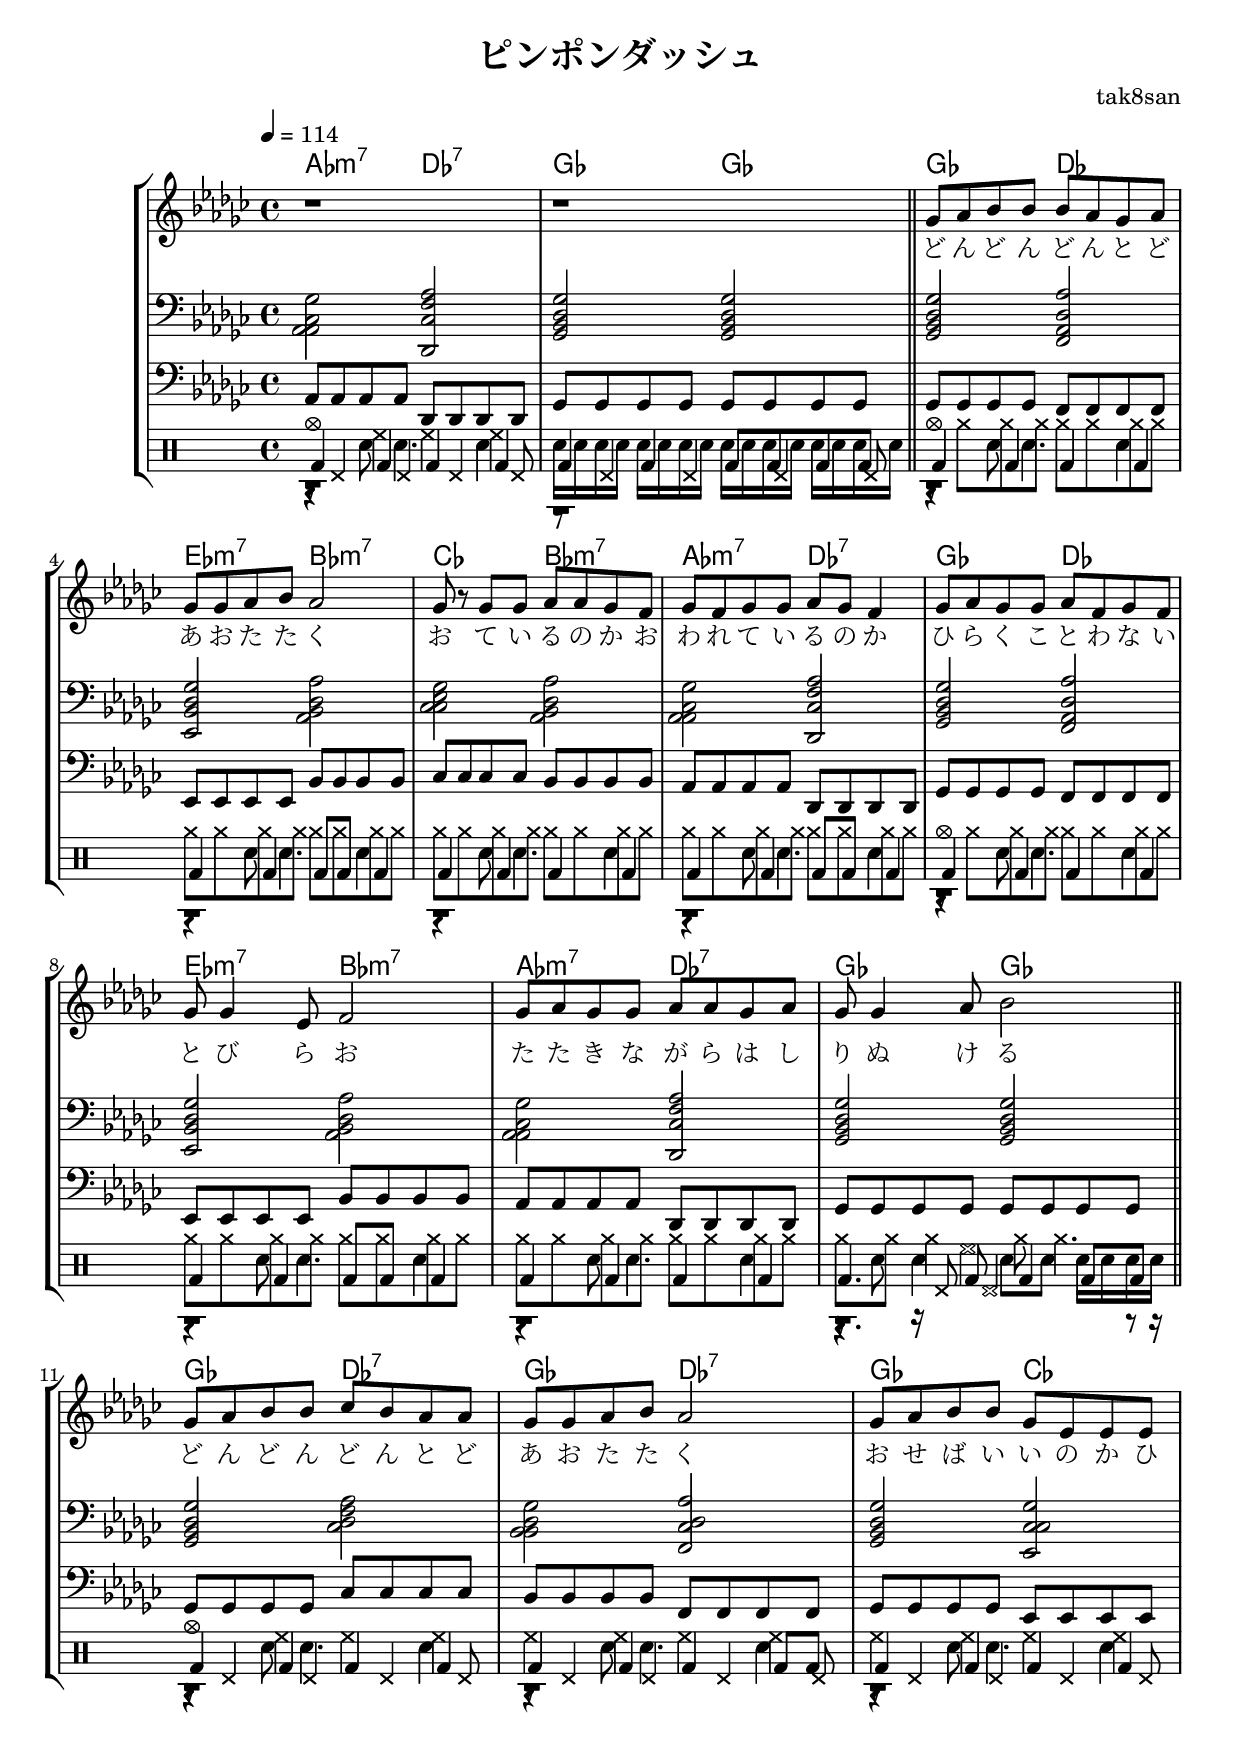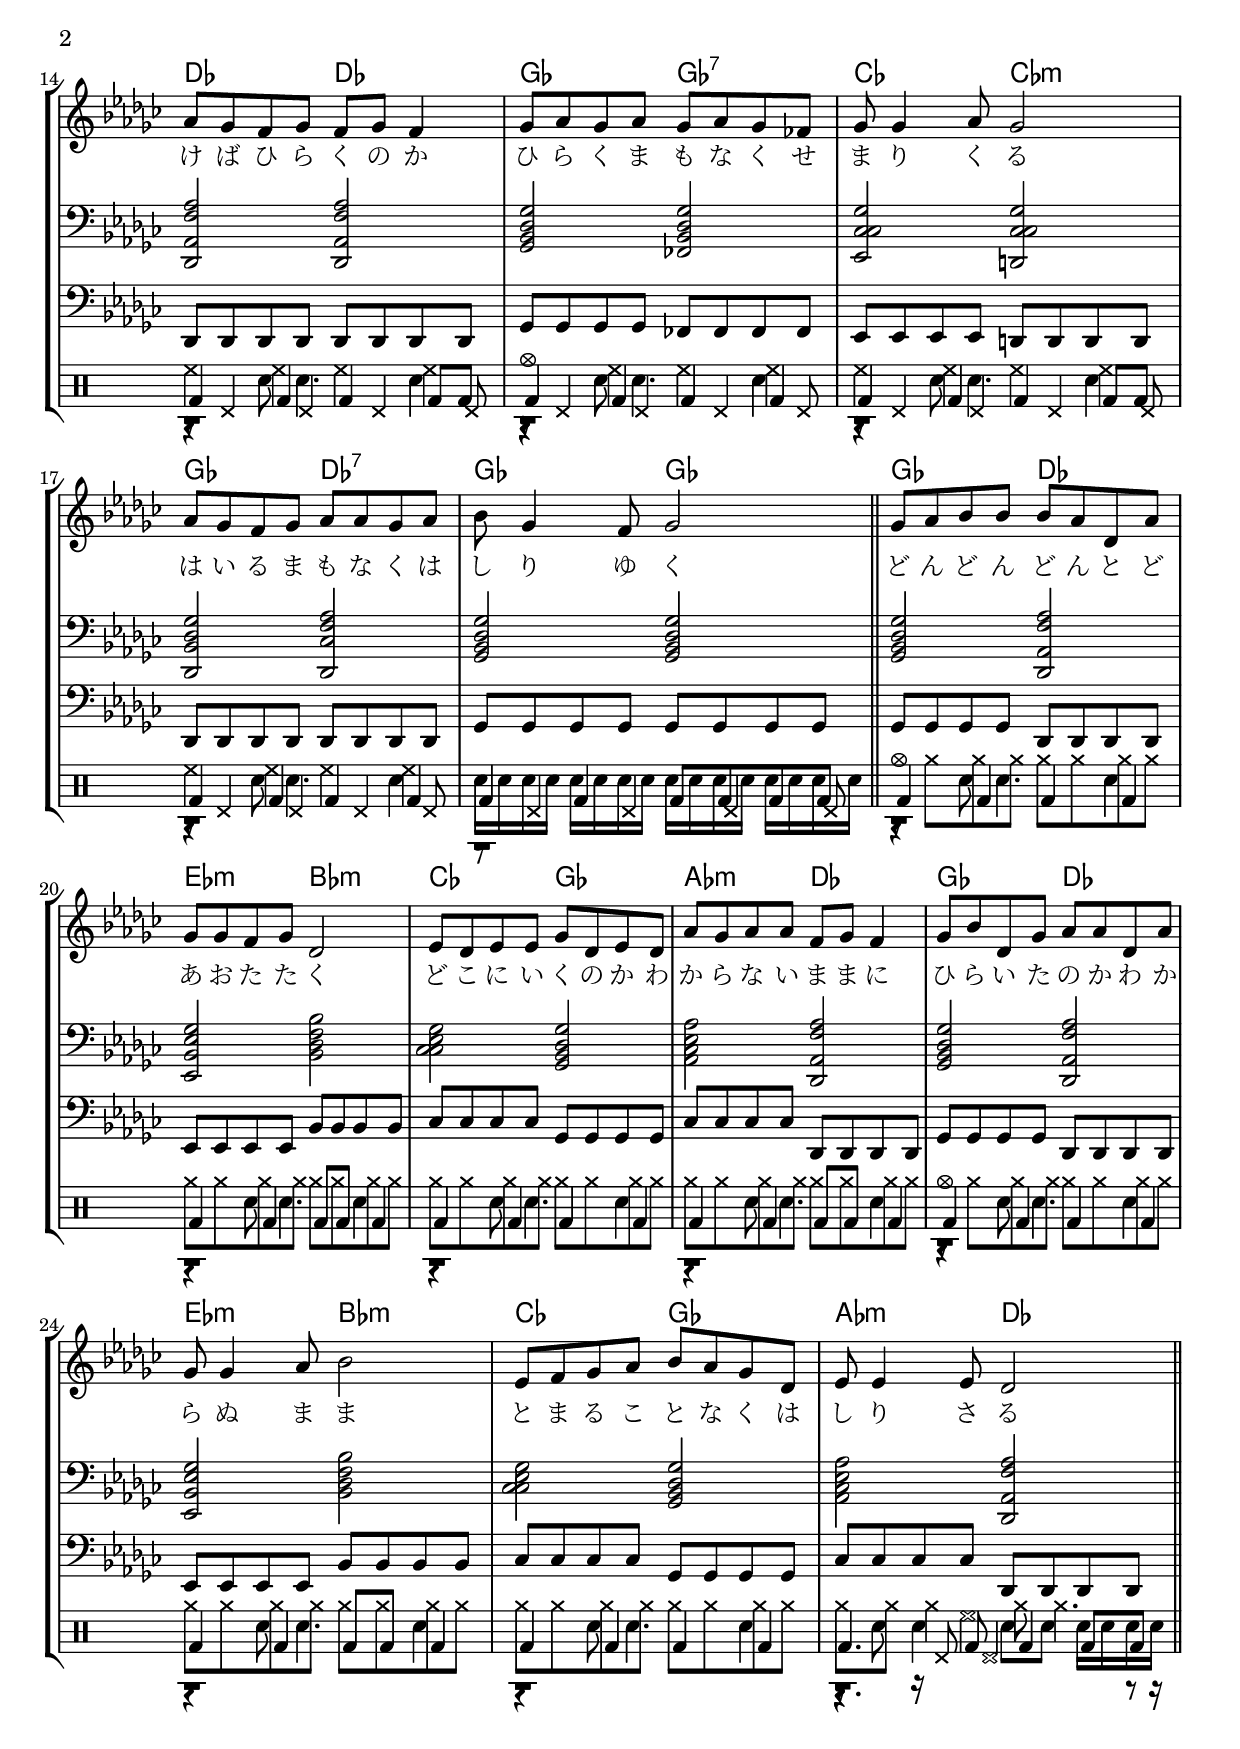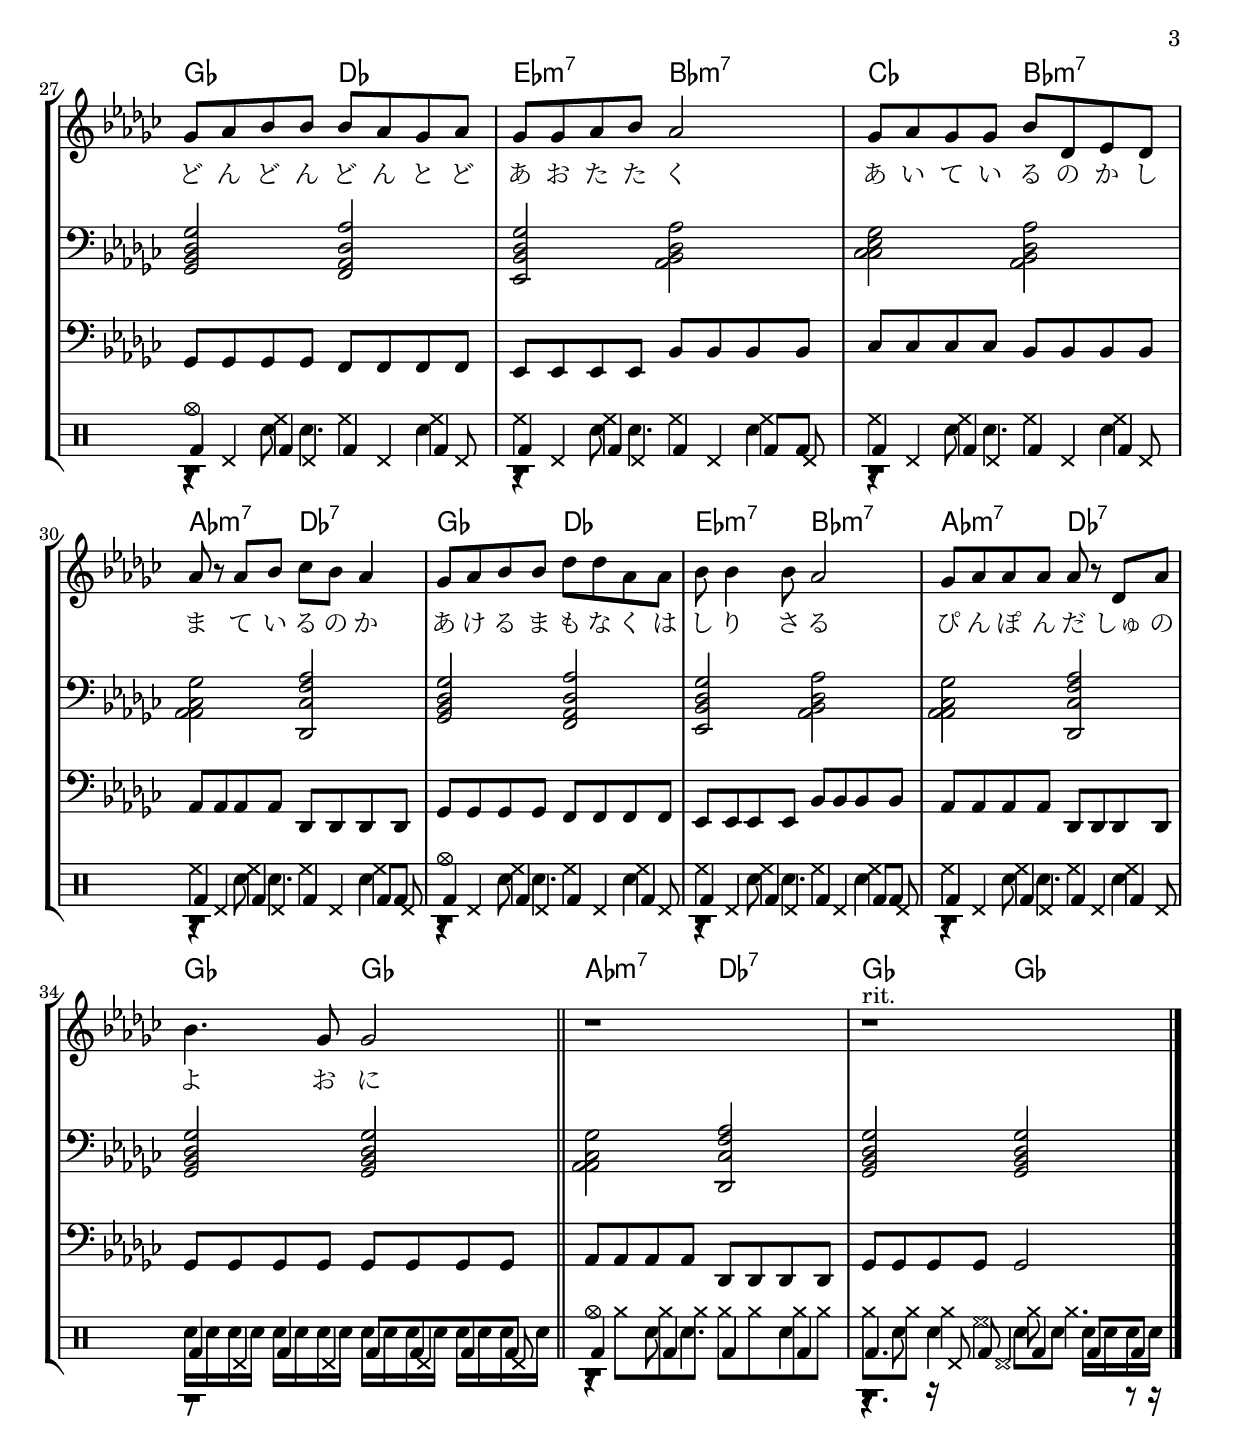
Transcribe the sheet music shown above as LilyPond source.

\version "2.12.1"

\header {
	title = \markup {ピンポンダッシュ}
	composer = \markup \center-column {tak8san}
}

harmony = \chordmode {
	as2:min7 des:7 ges ges 

	ges des es:min7 bes:min7 ces bes:min7 as:min7 des:7 ges des es:min7 bes:min7 as:min7 des:7 ges ges 

	ges des:7 ges des:7 ges ces des des ges ges:7 ces ces:m ges des:7 ges ges 

	ges des es:m bes:m ces ges as:m des ges des es:m bes:m ces ges as:m des 

	ges des es:min7 bes:min7 ces bes:min7 as:min7 des:7 ges des es:min7 bes:min7 as:min7 des:7 ges ges 

	as:min7 des:7 ges ges 
}

melody = {
	\key ges \major
	\tempo 4 = 114
	r1 | r1   
	\set Staff.midiInstrument = #"fss0.35"
	\set Staff.midiMinimumVolume = #0.7
	\set Staff.midiMaximumVolume = #0.9
	ges'8  as'8  bes'8  bes'8  bes'8  as'8  ges'8  as'8 
	ges'8  ges'8  as'8  bes'8  as'2 
	ges'8  r8  ges'8  ges'8  as'8  as'8  ges'8  f'8 
	ges'8  f'8  ges'8  ges'8  as'8  ges'8  f'4 
	ges'8  as'8  ges'8  ges'8  as'8  f'8  ges'8  f'8 
	ges'8  ges'4  es'8  f'2 
	ges'8  as'8  ges'8  ges'8  as'8  as'8  ges'8  as'8 
	ges'8  ges'4  as'8  bes'2
	\set Staff.midiInstrument = #"fss0.35"
	\set Staff.midiMinimumVolume = #0.7
	\set Staff.midiMaximumVolume = #0.9
	ges'8  as'8  bes'8  bes'8  ces''8  bes'8  as'8  as'8 
	ges'8  ges'8  as'8  bes'8  as'2 
	ges'8  as'8  bes'8  bes'8  ges'8  es'8  es'8  es'8 
	as'8  ges'8  f'8  ges'8  f'8  ges'8  f'4 
	ges'8  as'8  ges'8  as'8  ges'8  as'8  ges'8  fes'8 
	ges'8  ges'4  as'8  ges'2 
	as'8  ges'8  f'8  ges'8  as'8  as'8  ges'8  as'8 
	bes'8  ges'4  f'8  ges'2
	\set Staff.midiInstrument = #"fss0.35"
	\set Staff.midiMinimumVolume = #0.7
	\set Staff.midiMaximumVolume = #0.9
	ges'8  as'8  bes'8  bes'8  bes'8  as'8  des'8  as'8 
	ges'8  ges'8  f'8  ges'8  des'2 
	es'8  des'8  es'8  es'8  ges'8  des'8  es'8  des'8 
	as'8  ges'8  as'8  as'8  f'8  ges'8  f'4 
	ges'8  bes'8  des'8  ges'8  as'8  as'8  des'8  as'8 
	ges'8  ges'4  as'8  bes'2 
	es'8  f'8  ges'8  as'8  bes'8  as'8  ges'8  des'8 
	es'8  es'4  es'8  des'2
	\set Staff.midiInstrument = #"fss0.35"
	\set Staff.midiMinimumVolume = #0.7
	\set Staff.midiMaximumVolume = #0.9
	ges'8  as'8  bes'8  bes'8  bes'8  as'8  ges'8  as'8 
	ges'8  ges'8  as'8  bes'8  as'2 
	ges'8  as'8  ges'8  ges'8  bes'8  des'8  es'8  des'8 
	as'8  r8  as'8  bes'8  ces''8  bes'8  as'4 
	ges'8  as'8  bes'8  bes'8  des''8  des''8  as'8  as'8 
	bes'8  bes'4  bes'8  as'2 
	ges'8  as'8  as'8  as'8  as'8  r8  des'8  as'8 
	bes'4.  ges'8  ges'2
	r1 | r1^"rit." \bar "|."
}

words = \lyricmode {
	
	ど  ん  ど  ん  ど  ん  と  ど  あ  お  た  た  く  お  て  い  る  の  か  お  わ  れ  て  い  る  の  か  ひ  ら  く  こ  と  わ  な  い  と  び  ら  お  た  た  き  な  が  ら  は  し  り  ぬ  け  る  
	ど  ん  ど  ん  ど  ん  と  ど  あ  お  た  た  く  お  せ  ば  い  い  の  か  ひ  け  ば  ひ  ら  く  の  か  ひ  ら  く  ま  も  な  く  せ  ま  り  く  る  は  い  る  ま  も  な  く  は  し  り  ゆ  く  
	ど  ん  ど  ん  ど  ん  と  ど  あ  お  た  た  く  ど  こ  に  い  く  の  か  わ  か  ら  な  い  ま  ま  に  ひ  ら  い  た  の  か  わ  か  ら  ぬ  ま  ま  と  ま  る  こ  と  な  く  は  し  り  さ  る  
	ど  ん  ど  ん  ど  ん  と  ど  あ  お  た  た  く  あ  い  て  い  る  の  か  し  ま  て  い  る  の  か  あ  け  る  ま  も  な  く  は  し  り  さ  る  ぴ  ん  ぽ  ん  だ  しゅ  の  よ  お  に  
	
}

tempochange = {
	\tempo 4 = 114
	r1 | r1 \bar "||"
	\tempo 4 = 114
	r1 | r1 | r1 | r1 | r1 | r1 | r1 | r1 \bar "||"
	\tempo 4 = 114
	r1 | r1 | r1 | r1 | r1 | r1 | r1 | r1 \bar "||"
	\tempo 4 = 114
	r1 | r1 | r1 | r1 | r1 | r1 | r1 | r1 \bar "||"
	\tempo 4 = 114
	r1 | r1 | r1 | r1 | r1 | r1 | r1 | r1 \bar "||"
	\tempo 4 = 114
	r1 | \tempo 4 = 85 r2 \tempo 4 = 76 r2 \bar "|."
}

mainacc = {
	\clef bass
	\set Staff.midiInstrument = #"Rock Organ"
	\set Staff.midiMinimumVolume = #0.3
	\set Staff.midiMaximumVolume = #0.6
	\key ges \major
	\tempo 4 = 114
	<as, as, ces ges>2
	<des, ces f as>2
	<ges, bes, des ges>2
	<ges, bes, des ges>2
	\bar "||"

	\set Staff.midiInstrument = #"Rock Organ"
	\set Staff.midiMinimumVolume = #0.3
	\set Staff.midiMaximumVolume = #0.6
	<ges, bes, des ges>2
	<f, as, des as>2
	<es, bes, des ges>2
	<bes, as, des as>2
	<ces ces es ges>2
	<bes, as, des as>2
	<as, as, ces ges>2
	<des, ces f as>2
	<ges, bes, des ges>2
	<f, as, des as>2
	<es, bes, des ges>2
	<bes, as, des as>2
	<as, as, ces ges>2
	<des, ces f as>2
	<ges, bes, des ges>2
	<ges, bes, des ges>2
	\bar "||"

	\set Staff.midiInstrument = #"Rock Organ"
	\set Staff.midiMinimumVolume = #0.3
	\set Staff.midiMaximumVolume = #0.6
	<ges, bes, des ges>2
	<ces des f as>2
	<bes, bes, des ges>2
	<f, ces des as>2
	<ges, bes, des ges>2
	<es, ces ces ges>2
	<des, as, f as>2
	<des, as, f as>2
	<ges, bes, des ges>2
	<fes, bes, des ges>2
	<es, ces ces ges>2
	<d, ces ces ges>2
	<des, bes, des ges>2
	<des, ces f as>2
	<ges, bes, des ges>2
	<ges, bes, des ges>2
	\bar "||"

	\set Staff.midiInstrument = #"Rock Organ"
	\set Staff.midiMinimumVolume = #0.3
	\set Staff.midiMaximumVolume = #0.6
	<ges, bes, des ges>2
	<des, as, f as>2
	<es, bes, es ges>2
	<bes, des f bes>2
	<ces ces es ges>2
	<ges, bes, des ges>2
	<ces as, es as>2
	<des, as, f as>2
	<ges, bes, des ges>2
	<des, as, f as>2
	<es, bes, es ges>2
	<bes, des f bes>2
	<ces ces es ges>2
	<ges, bes, des ges>2
	<ces as, es as>2
	<des, as, f as>2
	\bar "||"

	\set Staff.midiInstrument = #"Rock Organ"
	\set Staff.midiMinimumVolume = #0.3
	\set Staff.midiMaximumVolume = #0.6
	<ges, bes, des ges>2
	<f, as, des as>2
	<es, bes, des ges>2
	<bes, as, des as>2
	<ces ces es ges>2
	<bes, as, des as>2
	<as, as, ces ges>2
	<des, ces f as>2
	<ges, bes, des ges>2
	<f, as, des as>2
	<es, bes, des ges>2
	<bes, as, des as>2
	<as, as, ces ges>2
	<des, ces f as>2
	<ges, bes, des ges>2
	<ges, bes, des ges>2
	\bar "||"

	\set Staff.midiInstrument = #"Rock Organ"
	\set Staff.midiMinimumVolume = #0.3
	\set Staff.midiMaximumVolume = #0.6
	<as, as, ces ges>2
	<des, ces f as>2
	<ges, bes, des ges>2
	<ges, bes, des ges>2
	\bar "|."
}

subacc = {
	\clef bass
	\set Staff.midiInstrument = #"Lead 8 (bass+lead)"
	\set Staff.midiMinimumVolume = #0.3
	\set Staff.midiMaximumVolume = #0.6
	\key ges \major
	\tempo 4 = 114
	as,8 as,8 as,8 as,8
	des,8 des,8 des,8 des,8
	ges,8 ges,8 ges,8 ges,8
	ges,8 ges,8 ges,8 ges,8
	\bar "||"

	\set Staff.midiInstrument = #"Lead 8 (bass+lead)"
	\set Staff.midiMinimumVolume = #0.3
	\set Staff.midiMaximumVolume = #0.6
	ges,8 ges,8 ges,8 ges,8
	f,8 f,8 f,8 f,8
	es,8 es,8 es,8 es,8
	bes,8 bes,8 bes,8 bes,8
	ces8 ces8 ces8 ces8
	bes,8 bes,8 bes,8 bes,8
	as,8 as,8 as,8 as,8
	des,8 des,8 des,8 des,8
	ges,8 ges,8 ges,8 ges,8
	f,8 f,8 f,8 f,8
	es,8 es,8 es,8 es,8
	bes,8 bes,8 bes,8 bes,8
	as,8 as,8 as,8 as,8
	des,8 des,8 des,8 des,8
	ges,8 ges,8 ges,8 ges,8
	ges,8 ges,8 ges,8 ges,8
	\bar "||"

	\set Staff.midiInstrument = #"Lead 8 (bass+lead)"
	\set Staff.midiMinimumVolume = #0.3
	\set Staff.midiMaximumVolume = #0.6
	ges,8 ges,8 ges,8 ges,8
	ces8 ces8 ces8 ces8
	bes,8 bes,8 bes,8 bes,8
	f,8 f,8 f,8 f,8
	ges,8 ges,8 ges,8 ges,8
	es,8 es,8 es,8 es,8
	des,8 des,8 des,8 des,8
	des,8 des,8 des,8 des,8
	ges,8 ges,8 ges,8 ges,8
	fes,8 fes,8 fes,8 fes,8
	es,8 es,8 es,8 es,8
	d,8 d,8 d,8 d,8
	des,8 des,8 des,8 des,8
	des,8 des,8 des,8 des,8
	ges,8 ges,8 ges,8 ges,8
	ges,8 ges,8 ges,8 ges,8
	\bar "||"

	\set Staff.midiInstrument = #"Lead 8 (bass+lead)"
	\set Staff.midiMinimumVolume = #0.3
	\set Staff.midiMaximumVolume = #0.6
	ges,8 ges,8 ges,8 ges,8
	des,8 des,8 des,8 des,8
	es,8 es,8 es,8 es,8
	bes,8 bes,8 bes,8 bes,8
	ces8 ces8 ces8 ces8
	ges,8 ges,8 ges,8 ges,8
	ces8 ces8 ces8 ces8
	des,8 des,8 des,8 des,8
	ges,8 ges,8 ges,8 ges,8
	des,8 des,8 des,8 des,8
	es,8 es,8 es,8 es,8
	bes,8 bes,8 bes,8 bes,8
	ces8 ces8 ces8 ces8
	ges,8 ges,8 ges,8 ges,8
	ces8 ces8 ces8 ces8
	des,8 des,8 des,8 des,8
	\bar "||"

	\set Staff.midiInstrument = #"Lead 8 (bass+lead)"
	\set Staff.midiMinimumVolume = #0.3
	\set Staff.midiMaximumVolume = #0.6
	ges,8 ges,8 ges,8 ges,8
	f,8 f,8 f,8 f,8
	es,8 es,8 es,8 es,8
	bes,8 bes,8 bes,8 bes,8
	ces8 ces8 ces8 ces8
	bes,8 bes,8 bes,8 bes,8
	as,8 as,8 as,8 as,8
	des,8 des,8 des,8 des,8
	ges,8 ges,8 ges,8 ges,8
	f,8 f,8 f,8 f,8
	es,8 es,8 es,8 es,8
	bes,8 bes,8 bes,8 bes,8
	as,8 as,8 as,8 as,8
	des,8 des,8 des,8 des,8
	ges,8 ges,8 ges,8 ges,8
	ges,8 ges,8 ges,8 ges,8
	\bar "||"

	\set Staff.midiInstrument = #"Lead 8 (bass+lead)"
	\set Staff.midiMinimumVolume = #0.3
	\set Staff.midiMaximumVolume = #0.6
	as,8 as,8 as,8 as,8
	des,8 des,8 des,8 des,8
	ges,8 ges,8 ges,8 ges,8
	ges,2
	\bar "|."
}

percA = {
	\drummode {
	r4 hh4 hh4 hh4  |r1  \bar "||"
	r8 cymr8 cymr8 cymr8 cymr8 cymr8 cymr8 cymr8  |cymr8 cymr8 cymr8 cymr8 cymr8 cymr8 cymr8 cymr8  |cymr8 cymr8 cymr8 cymr8 cymr8 cymr8 cymr8 cymr8  |cymr8 cymr8 cymr8 cymr8 cymr8 cymr8 cymr8 cymr8  |r8 cymr8 cymr8 cymr8 cymr8 cymr8 cymr8 cymr8  |cymr8 cymr8 cymr8 cymr8 cymr8 cymr8 cymr8 cymr8  |cymr8 cymr8 cymr8 cymr8 cymr8 cymr8 cymr8 cymr8  |cymr8 cymr8 cymr4 cymr8 cymr4.  \bar "||"
	r4 hh4 hh4 hh4  |hh4 hh4 hh4 hh4  |hh4 hh4 hh4 hh4  |hh4 hh4 hh4 hh4  |r4 hh4 hh4 hh4  |hh4 hh4 hh4 hh4  |hh4 hh4 hh4 hh4  |r1  \bar "||"
	r8 cymr8 cymr8 cymr8 cymr8 cymr8 cymr8 cymr8  |cymr8 cymr8 cymr8 cymr8 cymr8 cymr8 cymr8 cymr8  |cymr8 cymr8 cymr8 cymr8 cymr8 cymr8 cymr8 cymr8  |cymr8 cymr8 cymr8 cymr8 cymr8 cymr8 cymr8 cymr8  |r8 cymr8 cymr8 cymr8 cymr8 cymr8 cymr8 cymr8  |cymr8 cymr8 cymr8 cymr8 cymr8 cymr8 cymr8 cymr8  |cymr8 cymr8 cymr8 cymr8 cymr8 cymr8 cymr8 cymr8  |cymr8 cymr8 cymr4 cymr8 cymr4.  \bar "||"
	r4 hh4 hh4 hh4  |hh4 hh4 hh4 hh4  |hh4 hh4 hh4 hh4  |hh4 hh4 hh4 hh4  |r4 hh4 hh4 hh4  |hh4 hh4 hh4 hh4  |hh4 hh4 hh4 hh4  |r1  \bar "||"
	r8 cymr8 cymr8 cymr8 cymr8 cymr8 cymr8 cymr8  |cymr8 cymr8 cymr4 cymr8 cymr4.  \bar "|."
	}
}

percB = {
	\drummode {
	r4 sn8 sn4. sn4  |sn16 sn16 sn16 sn16 sn16 sn16 sn16 sn16 sn16 sn16 sn16 sn16 sn16 sn16 sn16 sn16  \bar "||"
	r4 sn8 sn4. sn4  |r4 sn8 sn4. sn4  |r4 sn8 sn4. sn4  |r4 sn8 sn4. sn4  |r4 sn8 sn4. sn4  |r4 sn8 sn4. sn4  |r4 sn8 sn4. sn4  |r8 sn8 sn4 sn8 sn8 sn16 sn16 sn16 sn16  \bar "||"
	r4 sn8 sn4. sn4  |r4 sn8 sn4. sn4  |r4 sn8 sn4. sn4  |r4 sn8 sn4. sn4  |r4 sn8 sn4. sn4  |r4 sn8 sn4. sn4  |r4 sn8 sn4. sn4  |sn16 sn16 sn16 sn16 sn16 sn16 sn16 sn16 sn16 sn16 sn16 sn16 sn16 sn16 sn16 sn16  \bar "||"
	r4 sn8 sn4. sn4  |r4 sn8 sn4. sn4  |r4 sn8 sn4. sn4  |r4 sn8 sn4. sn4  |r4 sn8 sn4. sn4  |r4 sn8 sn4. sn4  |r4 sn8 sn4. sn4  |r8 sn8 sn4 sn8 sn8 sn16 sn16 sn16 sn16  \bar "||"
	r4 sn8 sn4. sn4  |r4 sn8 sn4. sn4  |r4 sn8 sn4. sn4  |r4 sn8 sn4. sn4  |r4 sn8 sn4. sn4  |r4 sn8 sn4. sn4  |r4 sn8 sn4. sn4  |sn16 sn16 sn16 sn16 sn16 sn16 sn16 sn16 sn16 sn16 sn16 sn16 sn16 sn16 sn16 sn16  \bar "||"
	r4 sn8 sn4. sn4  |r8 sn8 sn4 sn8 sn8 sn16 sn16 sn16 sn16  \bar "|."
	}
}

percC = {
	\drummode {
	bd4 bd4 bd4 bd4  |bd4 bd4 bd8 bd8 bd8 bd8  \bar "||"
	bd4 bd4 bd4 bd4  |bd4 bd4 bd8 bd8 bd4  |bd4 bd4 bd4 bd4  |bd4 bd4 bd8 bd8 bd4  |bd4 bd4 bd4 bd4  |bd4 bd4 bd8 bd8 bd4  |bd4 bd4 bd4 bd4  |bd4. bd8 bd4 bd8 bd8  \bar "||"
	bd4 bd4 bd4 bd4  |bd4 bd4 bd4 bd8 bd8  |bd4 bd4 bd4 bd4  |bd4 bd4 bd4 bd8 bd8  |bd4 bd4 bd4 bd4  |bd4 bd4 bd4 bd8 bd8  |bd4 bd4 bd4 bd4  |bd4 bd4 bd8 bd8 bd8 bd8  \bar "||"
	bd4 bd4 bd4 bd4  |bd4 bd4 bd8 bd8 bd4  |bd4 bd4 bd4 bd4  |bd4 bd4 bd8 bd8 bd4  |bd4 bd4 bd4 bd4  |bd4 bd4 bd8 bd8 bd4  |bd4 bd4 bd4 bd4  |bd4. bd8 bd4 bd8 bd8  \bar "||"
	bd4 bd4 bd4 bd4  |bd4 bd4 bd4 bd8 bd8  |bd4 bd4 bd4 bd4  |bd4 bd4 bd4 bd8 bd8  |bd4 bd4 bd4 bd4  |bd4 bd4 bd4 bd8 bd8  |bd4 bd4 bd4 bd4  |bd4 bd4 bd8 bd8 bd8 bd8  \bar "||"
	bd4 bd4 bd4 bd4  |bd4. bd8 bd4 bd8 bd8  \bar "|."
	}
}

percD = {
	\drummode {
	r8 hhp4 hhp4 hhp4 hhp8  |r8 hhp4 hhp4 hhp4 hhp8  \bar "||"
	cymc1  |r1 |r1 |r1 |cymc1  |r1 |r1 |r1 \bar "||"
	r8 hhp4 hhp4 hhp4 hhp8  |r8 hhp4 hhp4 hhp4 hhp8  |r8 hhp4 hhp4 hhp4 hhp8  |r8 hhp4 hhp4 hhp4 hhp8  |r8 hhp4 hhp4 hhp4 hhp8  |r8 hhp4 hhp4 hhp4 hhp8  |r8 hhp4 hhp4 hhp4 hhp8  |r8 hhp4 hhp4 hhp4 hhp8  \bar "||"
	cymc1  |r1 |r1 |r1 |cymc1  |r1 |r1 |r1 \bar "||"
	r8 hhp4 hhp4 hhp4 hhp8  |r8 hhp4 hhp4 hhp4 hhp8  |r8 hhp4 hhp4 hhp4 hhp8  |r8 hhp4 hhp4 hhp4 hhp8  |r8 hhp4 hhp4 hhp4 hhp8  |r8 hhp4 hhp4 hhp4 hhp8  |r8 hhp4 hhp4 hhp4 hhp8  |r8 hhp4 hhp4 hhp4 hhp8  \bar "||"
	cymc1  |r1 \bar "|."
	}
}

percE = {
	\drummode {
	cymc1  |r1 \bar "||"
	r1 |r1 |r1 |r1 |r1 |r1 |r1 |r4 r16 hhp8 hhp2 r16  \bar "||"
	cymc1  |r1 |r1 |r1 |cymc1  |r1 |r1 |r1 \bar "||"
	r1 |r1 |r1 |r1 |r1 |r1 |r1 |r4 r16 hhp8 hhp2 r16  \bar "||"
	cymc1  |r1 |r1 |r1 |cymc1  |r1 |r1 |r1 \bar "||"
	r1 |r4 r16 hhp8 hhp2 r16  \bar "|."
	}
}

percF = {
	\drummode {
	r1 | r1 \bar "||"
	r1 |r1 |r1 |r1 |r1 |r1 |r1 |r4. hh2 r8  \bar "||"
	r1 | r1 | r1 | r1 | r1 | r1 | r1 | r1 \bar "||"
	r1 |r1 |r1 |r1 |r1 |r1 |r1 |r4. hh2 r8  \bar "||"
	r1 | r1 | r1 | r1 | r1 | r1 | r1 | r1 \bar "||"
	r1 |r4. hh2 r8  \bar "|."
	}
}

\score {
	<<
		\new StaffGroup <<
			\new ChordNames {\harmony}
			\new Voice = "melody" {\melody}
			\new Lyrics \lyricsto "melody" \words
			\new Staff = "mainacc" {\mainacc}
			\new Staff = "subacc" {\subacc}
			\new DrumStaff <<
				\new DrumVoice {\percA}
				\new DrumVoice {\percB}
				\new DrumVoice {\percC}
				\new DrumVoice {\percD}
				\new DrumVoice {\percE}
				\new DrumVoice {\percF}
			>>
		>>
	>>
	\layout { }
}
